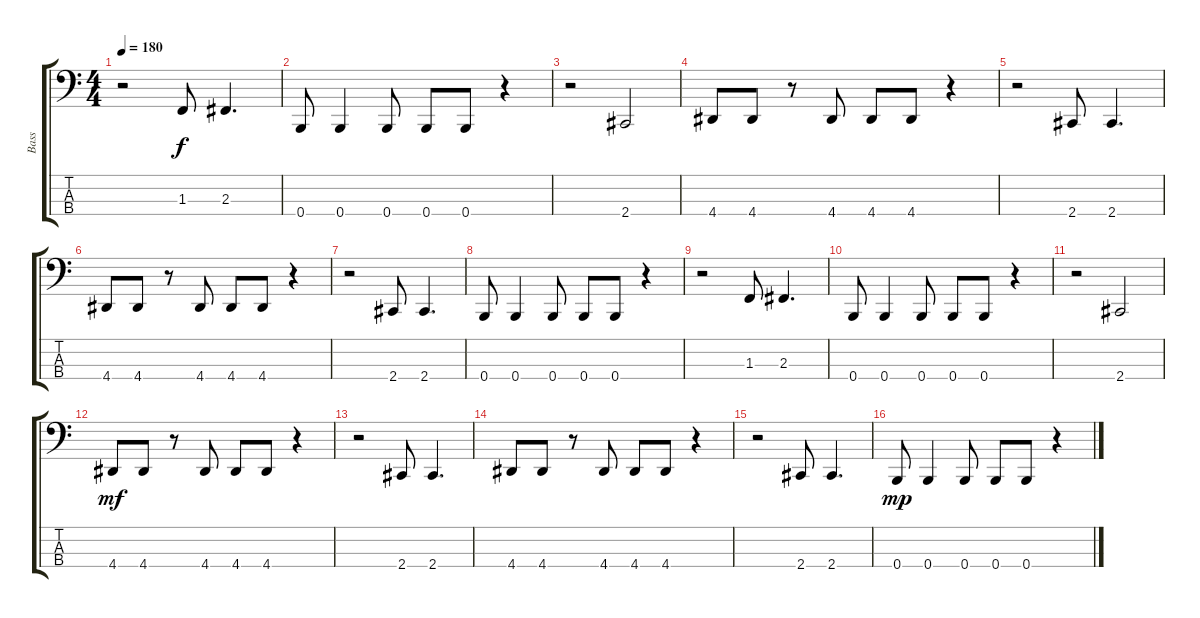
\track ("Bass" "Bass") {instrument electricbasspick}
\staff {score tabs}
\tuning (D2 A1 E1 B0) {hide}
\ts (4 4)
\tempo 180
\clef f4
\ks c
r.2{dy f} 1.3.8 2.3.4{d} |
0.4.8 0.4.4 0.4.8 0.4.8 0.4.8 r.4 |
r.2 2.4.2 |
4.4.8 4.4.8 r.8 4.4.8 4.4.8 4.4.8 r.4 |
r.2 2.4.8 2.4.4{d} |
4.4.8 4.4.8 r.8 4.4.8 4.4.8 4.4.8 r.4 |
r.2 2.4.8 2.4.4{d} |
0.4.8 0.4.4 0.4.8 0.4.8 0.4.8 r.4 |
r.2 1.3.8 2.3.4{d} |
0.4.8 0.4.4 0.4.8 0.4.8 0.4.8 r.4 |
r.2 2.4.2 |
4.4.8{dy mf} 4.4.8 r.8 4.4.8 4.4.8 4.4.8 r.4 |
r.2 2.4.8 2.4.4{d} |
4.4.8 4.4.8 r.8 4.4.8 4.4.8 4.4.8 r.4 |
r.2 2.4.8 2.4.4{d} |
0.4.8{dy mp} 0.4.4 0.4.8 0.4.8 0.4.8 r.4
